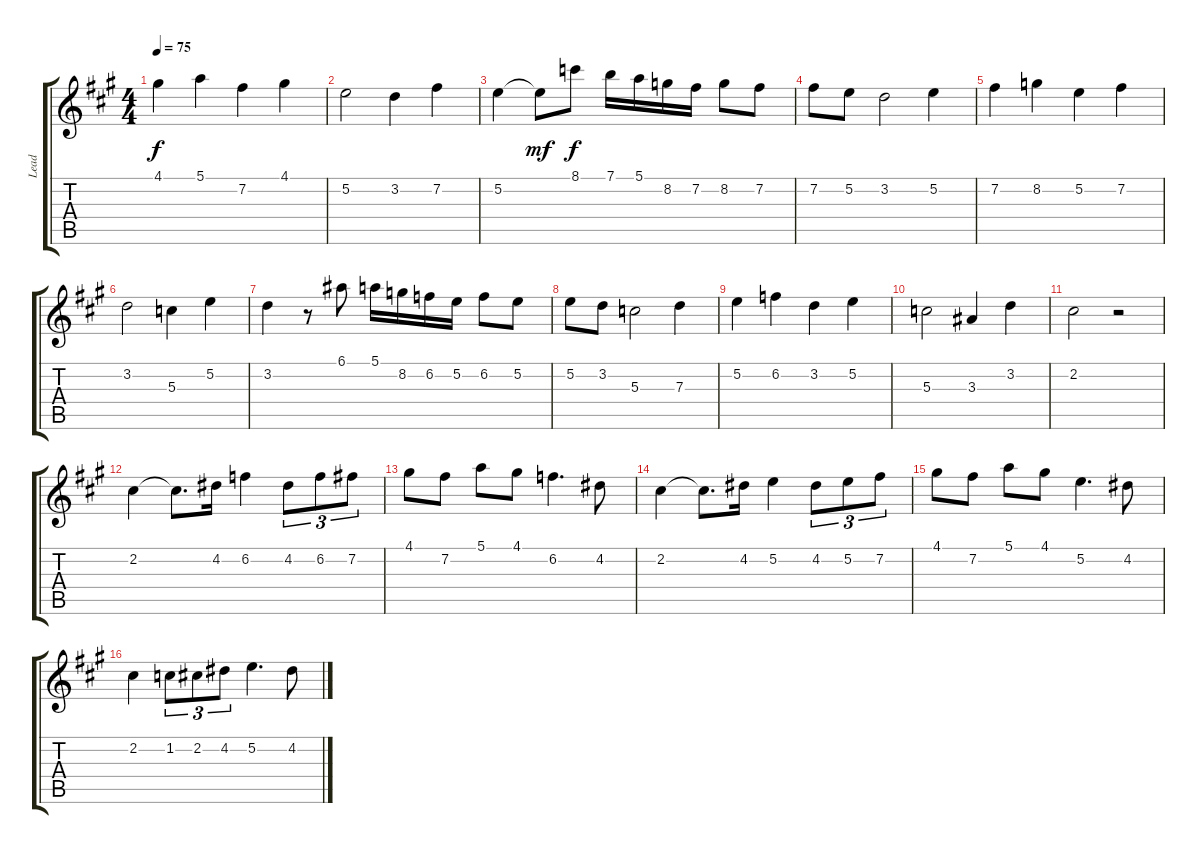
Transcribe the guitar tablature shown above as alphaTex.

\track ("Lead" "Lead") {instrument acousticguitarnylon}
\staff {score tabs}
\tuning (E4 B3 G3 D3 A2 E2) {hide}
\ts (4 4)
\tempo 75
\clef g2
\ks f#minor
4.1.4{dy f} 5.1.4 7.2.4 4.1.4 |
5.2.2 3.2.4 7.2.4 |
5.2.4 5.2{t}.8{dy mf} 8.1.8{dy f} 7.1.16 5.1.16 8.2.16 7.2.16 8.2.8 7.2.8 |
7.2.8 5.2.8 3.2.2 5.2.4 |
7.2.4 8.2.4 5.2.4 7.2.4 |
3.2.2 5.3.4 5.2.4 |
3.2.4 r.8 6.1.8 5.1.16 8.2.16 6.2.16 5.2.16 6.2.8 5.2.8 |
5.2.8 3.2.8 5.3.2 7.3.4 |
5.2.4 6.2.4 3.2.4 5.2.4 |
5.3.2 3.3.4 3.2.4 |
2.2.2 r.2 |
2.2.4 2.2{t}.8{d} 4.2.16 6.2.4 4.2.8{tu (3 2)} 6.2.8{tu (3 2)} 7.2.8{tu (3 2)} |
4.1.8 7.2.8 5.1.8 4.1.8 6.2.4{d} 4.2.8 |
2.2.4 2.2{t}.8{d} 4.2.16 5.2.4 4.2.8{tu (3 2)} 5.2.8{tu (3 2)} 7.2.8{tu (3 2)} |
4.1.8 7.2.8 5.1.8 4.1.8 5.2.4{d} 4.2.8 |
2.2.4 1.2.8{tu (3 2)} 2.2.8{tu (3 2)} 4.2.8{tu (3 2)} 5.2.4{d} 4.2.8
